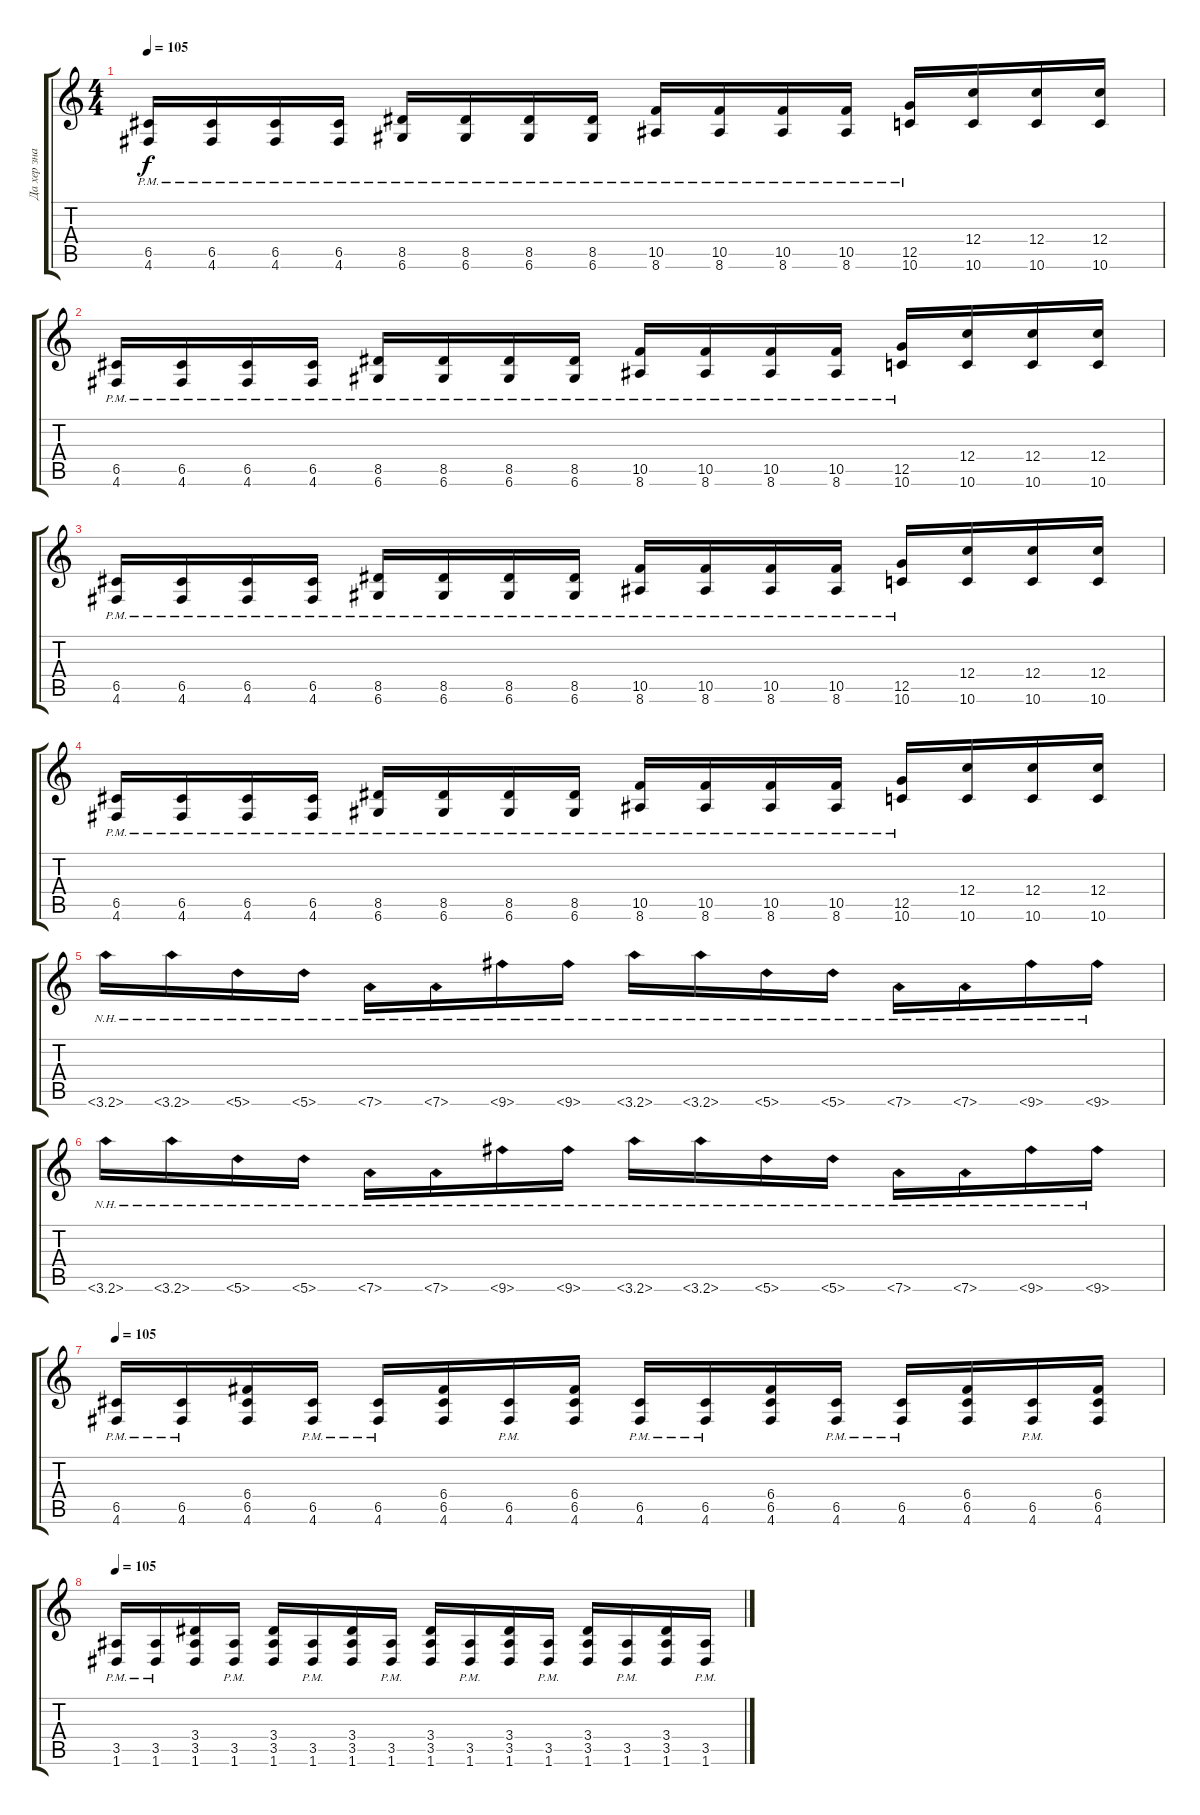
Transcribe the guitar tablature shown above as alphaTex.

\track ("Да хер знает кто это" "Да хер зна") {instrument overdrivenguitar}
\staff {score tabs}
\tuning (D4 A3 F3 C3 G2 D2) {hide}
\ts (4 4)
\tempo 105
\clef g2
\ks c
(6.5{pm} 4.6{pm}).16{dy f} (6.5{pm} 4.6{pm}).16 (6.5{pm} 4.6{pm}).16 (6.5{pm} 4.6{pm}).16 (8.5{pm} 6.6{pm}).16 (8.5{pm} 6.6{pm}).16 (8.5{pm} 6.6{pm}).16 (8.5{pm} 6.6{pm}).16 (10.5{pm} 8.6{pm}).16 (10.5{pm} 8.6{pm}).16 (10.5{pm} 8.6{pm}).16 (10.5{pm} 8.6{pm}).16 (12.5{pm} 10.6{pm}).16 (12.4 10.6).16 (12.4 10.6).16 (12.4 10.6).16 |
(6.5{pm} 4.6{pm}).16 (6.5{pm} 4.6{pm}).16 (6.5{pm} 4.6{pm}).16 (6.5{pm} 4.6{pm}).16 (8.5{pm} 6.6{pm}).16 (8.5{pm} 6.6{pm}).16 (8.5{pm} 6.6{pm}).16 (8.5{pm} 6.6{pm}).16 (10.5{pm} 8.6{pm}).16 (10.5{pm} 8.6{pm}).16 (10.5{pm} 8.6{pm}).16 (10.5{pm} 8.6{pm}).16 (12.5{pm} 10.6{pm}).16 (12.4 10.6).16 (12.4 10.6).16 (12.4 10.6).16 |
(6.5{pm} 4.6{pm}).16 (6.5{pm} 4.6{pm}).16 (6.5{pm} 4.6{pm}).16 (6.5{pm} 4.6{pm}).16 (8.5{pm} 6.6{pm}).16 (8.5{pm} 6.6{pm}).16 (8.5{pm} 6.6{pm}).16 (8.5{pm} 6.6{pm}).16 (10.5{pm} 8.6{pm}).16 (10.5{pm} 8.6{pm}).16 (10.5{pm} 8.6{pm}).16 (10.5{pm} 8.6{pm}).16 (12.5{pm} 10.6{pm}).16 (12.4 10.6).16 (12.4 10.6).16 (12.4 10.6).16 |
(6.5{pm} 4.6{pm}).16 (6.5{pm} 4.6{pm}).16 (6.5{pm} 4.6{pm}).16 (6.5{pm} 4.6{pm}).16 (8.5{pm} 6.6{pm}).16 (8.5{pm} 6.6{pm}).16 (8.5{pm} 6.6{pm}).16 (8.5{pm} 6.6{pm}).16 (10.5{pm} 8.6{pm}).16 (10.5{pm} 8.6{pm}).16 (10.5{pm} 8.6{pm}).16 (10.5{pm} 8.6{pm}).16 (12.5{pm} 10.6{pm}).16 (12.4 10.6).16 (12.4 10.6).16 (12.4 10.6).16 |
3.6{nh}.16 3.6{nh}.16 5.6{nh}.16 5.6{nh}.16 7.6{nh}.16 7.6{nh}.16 9.6{nh}.16 9.6{nh}.16 3.6{nh}.16 3.6{nh}.16 5.6{nh}.16 5.6{nh}.16 7.6{nh}.16 7.6{nh}.16 9.6{nh}.16 9.6{nh}.16 |
3.6{nh}.16 3.6{nh}.16 5.6{nh}.16 5.6{nh}.16 7.6{nh}.16 7.6{nh}.16 9.6{nh}.16 9.6{nh}.16 3.6{nh}.16 3.6{nh}.16 5.6{nh}.16 5.6{nh}.16 7.6{nh}.16 7.6{nh}.16 9.6{nh}.16 9.6{nh}.16 |
\tempo 105
(6.5{pm} 4.6{pm}).16 (6.5{pm} 4.6{pm}).16 (6.4 6.5 4.6).16 (6.5{pm} 4.6{pm}).16 (6.5{pm} 4.6{pm}).16 (6.4 6.5 4.6).16 (6.5{pm} 4.6{pm}).16 (6.4 6.5 4.6).16 (6.5{pm} 4.6{pm}).16 (6.5{pm} 4.6{pm}).16 (6.4 6.5 4.6).16 (6.5{pm} 4.6{pm}).16 (6.5{pm} 4.6{pm}).16 (6.4 6.5 4.6).16 (6.5{pm} 4.6{pm}).16 (6.4 6.5 4.6).16 |
\tempo 105
(3.5{pm} 1.6{pm}).16 (3.5{pm} 1.6{pm}).16 (3.4 3.5 1.6).16 (3.5{pm} 1.6{pm}).16 (3.4 3.5 1.6).16 (3.5{pm} 1.6{pm}).16 (3.4 3.5 1.6).16 (3.5{pm} 1.6{pm}).16 (3.4 3.5 1.6).16 (3.5{pm} 1.6{pm}).16 (3.4 3.5 1.6).16 (3.5{pm} 1.6{pm}).16 (3.4 3.5 1.6).16 (3.5{pm} 1.6{pm}).16 (3.4 3.5 1.6).16 (3.5{pm} 1.6{pm}).16
